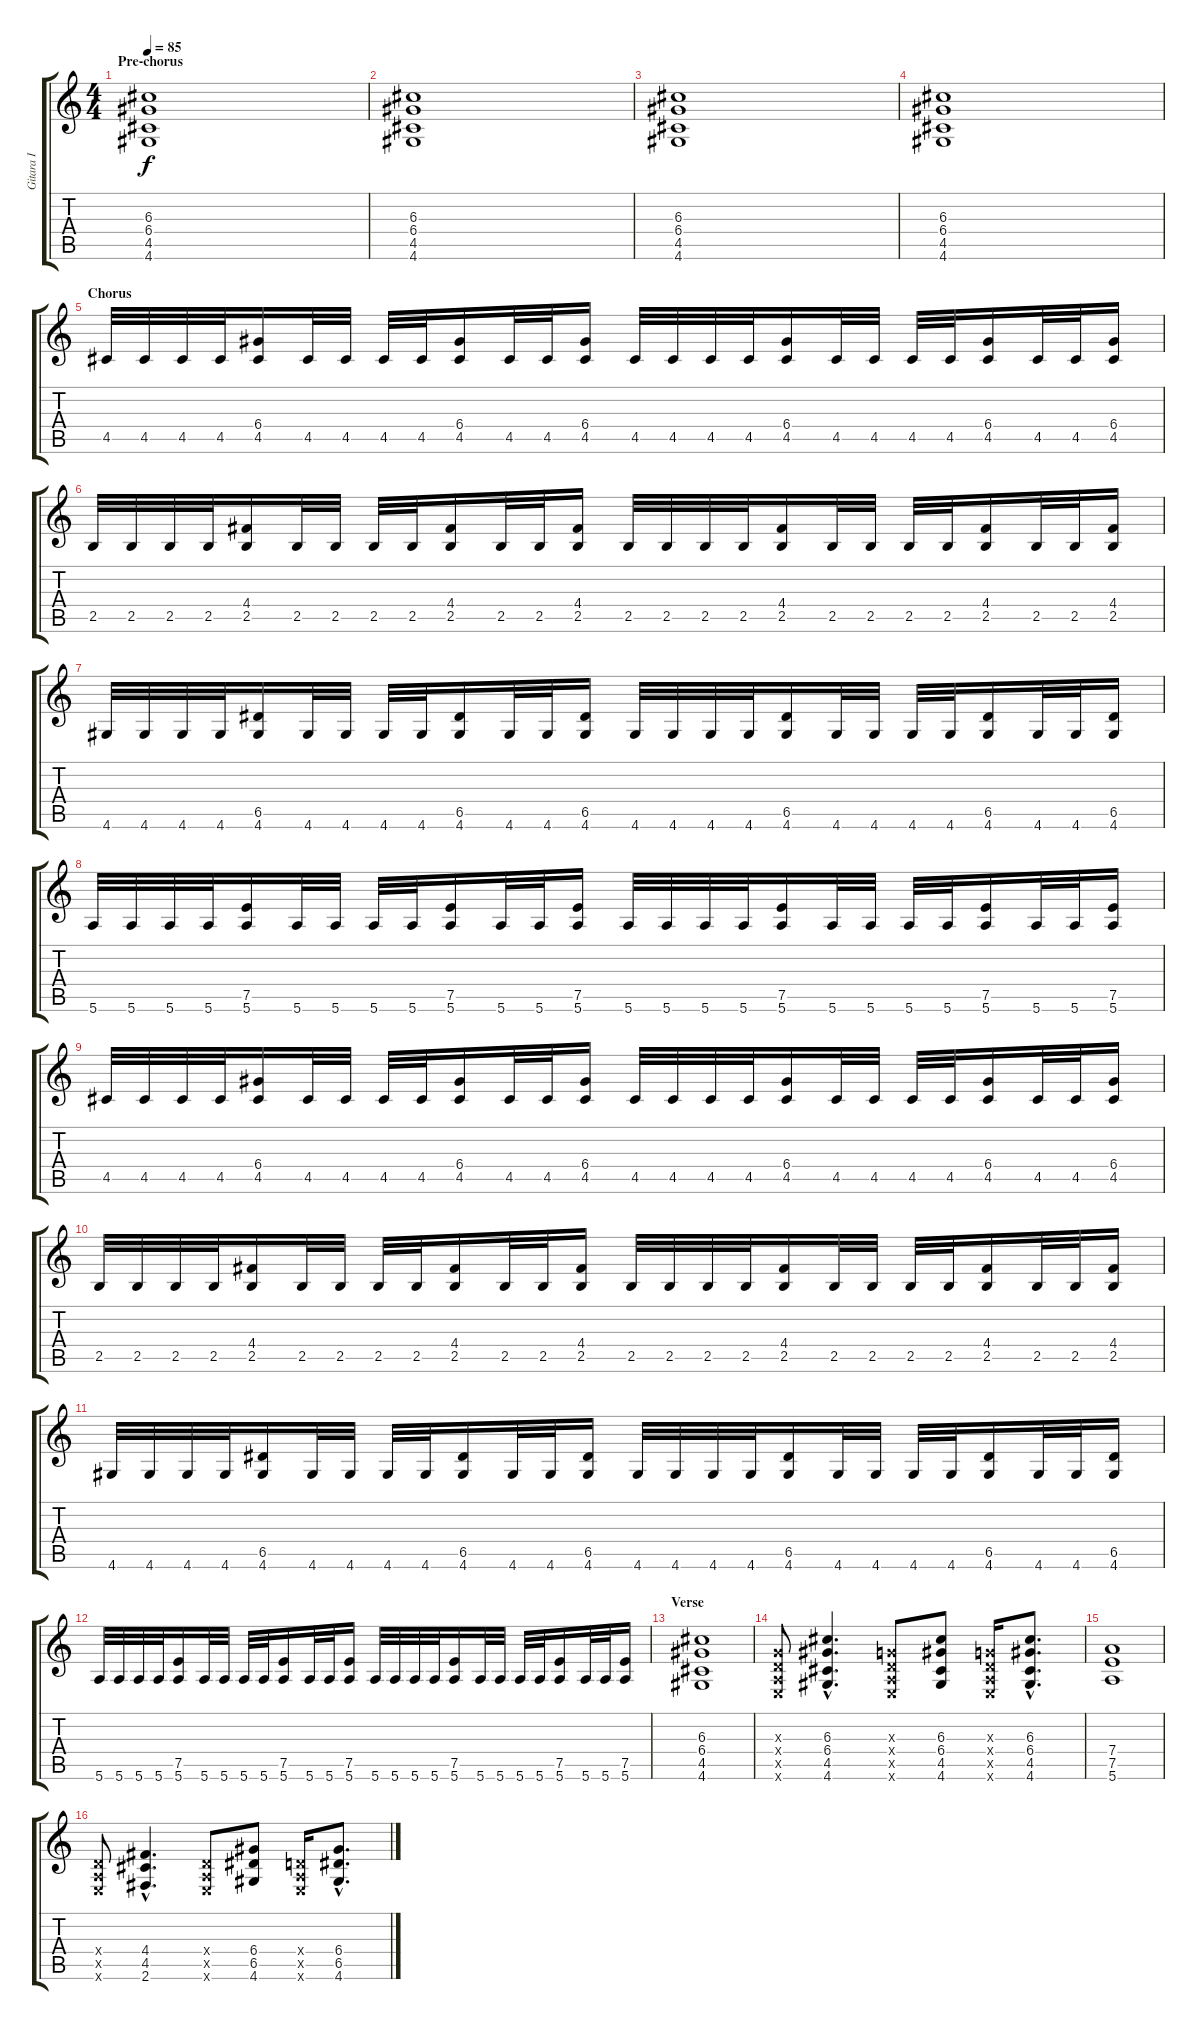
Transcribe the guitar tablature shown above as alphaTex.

\track ("Gitara I" "Gitara I") {instrument distortionguitar}
\staff {score tabs}
\tuning (E4 B3 G3 D3 A2 E2) {hide}
\ts (4 4)
\section ("" "Pre-chorus")
\tempo 85
\clef g2
\ks c
(6.3 6.4 4.5 4.6).1{dy f instrument distortionguitar} |
(6.3 6.4 4.5 4.6).1{instrument distortionguitar} |
(6.3 6.4 4.5 4.6).1{instrument distortionguitar} |
(6.3 6.4 4.5 4.6).1{instrument distortionguitar} |
\section ("" "Chorus")
4.5.32{instrument distortionguitar} 4.5.32 4.5.32 4.5.32 (6.4 4.5).16 4.5.32 4.5.32 4.5.32 4.5.32 (6.4 4.5).16 4.5.32 4.5.32 (6.4 4.5).16 4.5.32{instrument distortionguitar} 4.5.32 4.5.32 4.5.32 (6.4 4.5).16 4.5.32 4.5.32 4.5.32 4.5.32 (6.4 4.5).16 4.5.32 4.5.32 (6.4 4.5).16 |
2.5.32 2.5.32 2.5.32 2.5.32 (4.4 2.5).16 2.5.32 2.5.32 2.5.32 2.5.32 (4.4 2.5).16 2.5.32 2.5.32 (4.4 2.5).16 2.5.32 2.5.32 2.5.32 2.5.32 (4.4 2.5).16 2.5.32 2.5.32 2.5.32 2.5.32 (4.4 2.5).16 2.5.32 2.5.32 (4.4 2.5).16 |
4.6.32 4.6.32 4.6.32 4.6.32 (6.5 4.6).16 4.6.32 4.6.32 4.6.32 4.6.32 (6.5 4.6).16 4.6.32 4.6.32 (6.5 4.6).16 4.6.32 4.6.32 4.6.32 4.6.32 (6.5 4.6).16 4.6.32 4.6.32 4.6.32 4.6.32 (6.5 4.6).16 4.6.32 4.6.32 (6.5 4.6).16 |
5.6.32 5.6.32 5.6.32 5.6.32 (7.5 5.6).16 5.6.32 5.6.32 5.6.32 5.6.32 (7.5 5.6).16 5.6.32 5.6.32 (7.5 5.6).16 5.6.32 5.6.32 5.6.32 5.6.32 (7.5 5.6).16 5.6.32 5.6.32 5.6.32 5.6.32 (7.5 5.6).16 5.6.32 5.6.32 (7.5 5.6).16 |
4.5.32{instrument distortionguitar} 4.5.32 4.5.32 4.5.32 (6.4 4.5).16 4.5.32 4.5.32 4.5.32 4.5.32 (6.4 4.5).16 4.5.32 4.5.32 (6.4 4.5).16 4.5.32{instrument distortionguitar} 4.5.32 4.5.32 4.5.32 (6.4 4.5).16 4.5.32 4.5.32 4.5.32 4.5.32 (6.4 4.5).16 4.5.32 4.5.32 (6.4 4.5).16 |
2.5.32 2.5.32 2.5.32 2.5.32 (4.4 2.5).16 2.5.32 2.5.32 2.5.32 2.5.32 (4.4 2.5).16 2.5.32 2.5.32 (4.4 2.5).16 2.5.32 2.5.32 2.5.32 2.5.32 (4.4 2.5).16 2.5.32 2.5.32 2.5.32 2.5.32 (4.4 2.5).16 2.5.32 2.5.32 (4.4 2.5).16 |
4.6.32 4.6.32 4.6.32 4.6.32 (6.5 4.6).16 4.6.32 4.6.32 4.6.32 4.6.32 (6.5 4.6).16 4.6.32 4.6.32 (6.5 4.6).16 4.6.32 4.6.32 4.6.32 4.6.32 (6.5 4.6).16 4.6.32 4.6.32 4.6.32 4.6.32 (6.5 4.6).16 4.6.32 4.6.32 (6.5 4.6).16 |
5.6.32 5.6.32 5.6.32 5.6.32 (7.5 5.6).16 5.6.32 5.6.32 5.6.32 5.6.32 (7.5 5.6).16 5.6.32 5.6.32 (7.5 5.6).16 5.6.32 5.6.32 5.6.32 5.6.32 (7.5 5.6).16 5.6.32 5.6.32 5.6.32 5.6.32 (7.5 5.6).16 5.6.32 5.6.32 (7.5 5.6).16 |
\section ("" "Verse")
(6.3 6.4 4.5 4.6).1{instrument distortionguitar} |
(0.3{x} 0.4{x} 0.5{x} 0.6{x}).8 (6.3{hac} 6.4{hac} 4.5{hac} 4.6{hac}).4{d} (0.3{x} 0.4{x} 0.5{x} 0.6{x}).8 (6.3 6.4 4.5 4.6).8 (0.3{x} 0.4{x} 0.5{x} 0.6{x}).16 (6.3{hac} 6.4{hac} 4.5{hac} 4.6{hac}).8{d} |
(7.4 7.5 5.6).1 |
(0.4{x} 0.5{x} 0.6{x}).8 (4.4{hac} 4.5{hac} 2.6{hac}).4{d} (0.4{x} 0.5{x} 0.6{x}).8 (6.4 6.5 4.6).8 (0.4{x} 0.5{x} 0.6{x}).16 (6.4{hac} 6.5{hac} 4.6{hac}).8{d}
